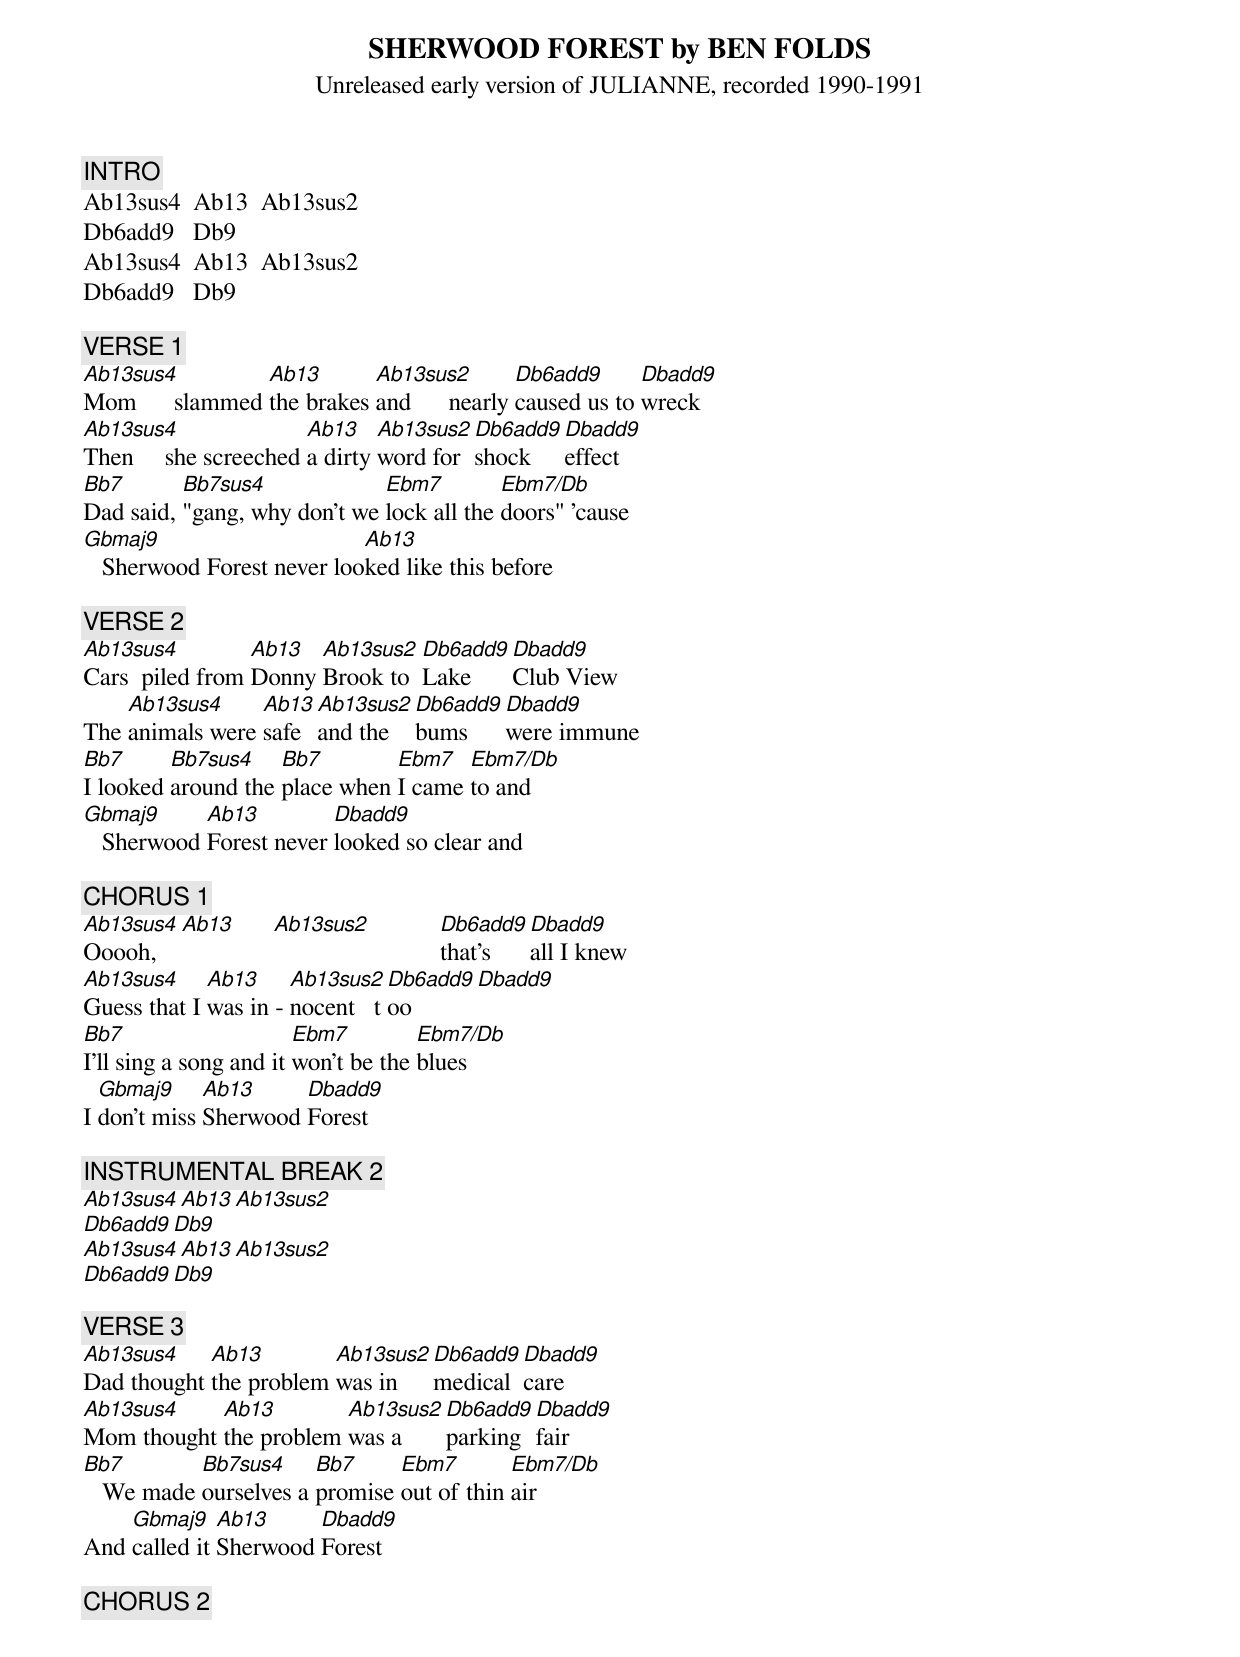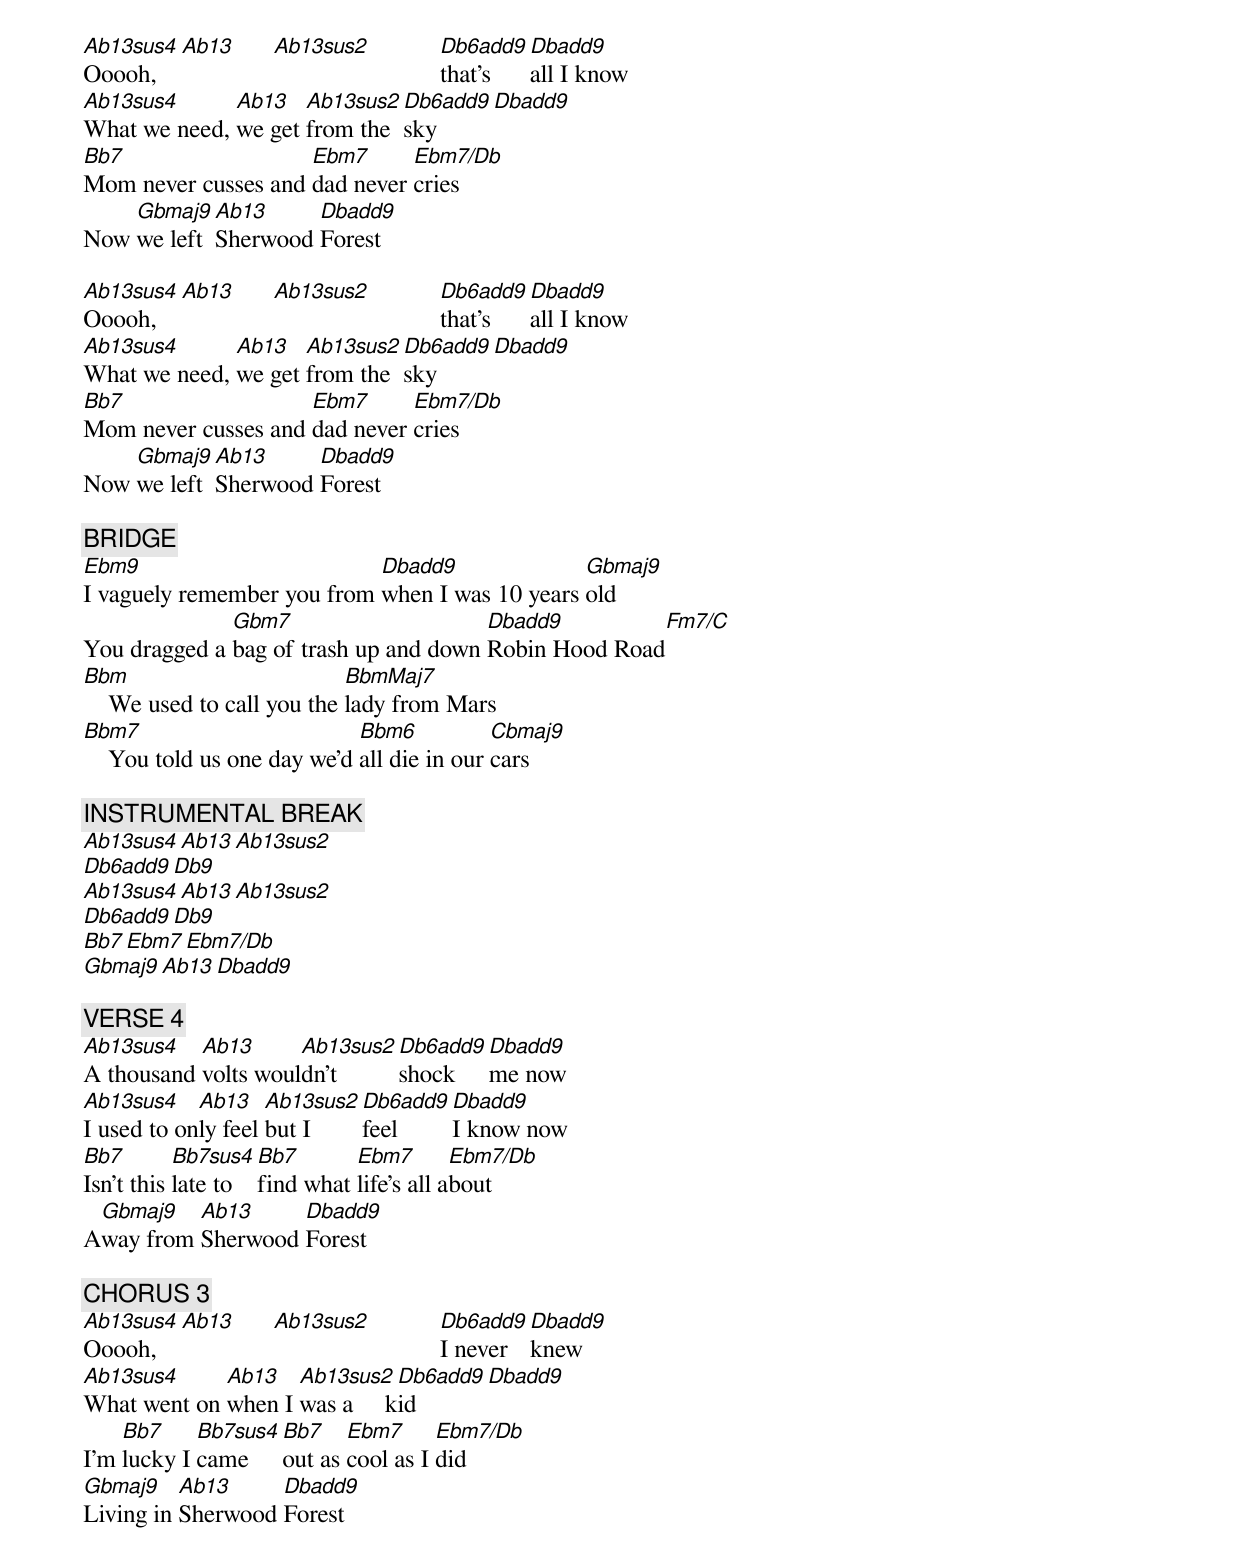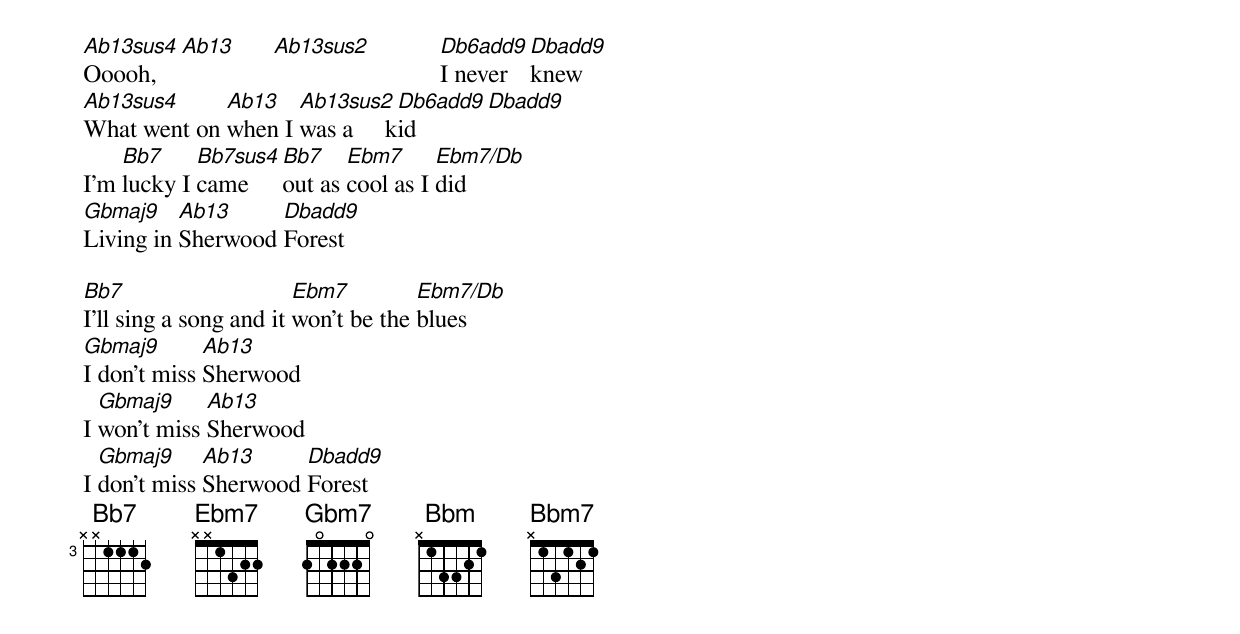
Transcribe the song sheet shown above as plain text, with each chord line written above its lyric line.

SHERWOOD FOREST by BEN FOLDS
Unreleased early version of JULIANNE, recorded 1990-1991

[INTRO]
Ab13sus4  Ab13  Ab13sus2
Db6add9   Db9
Ab13sus4  Ab13  Ab13sus2
Db6add9   Db9

[VERSE 1]
Ab13sus4         Ab13       Ab13sus2        Db6add9      Dbadd9
Mom      slammed the brakes and      nearly caused us to wreck
Ab13sus4               Ab13    Ab13sus2  Db6add9  Dbadd9
Then     she screeched a dirty word for  shock    effect
Bb7       Bb7sus4             Ebm7         Ebm7/Db
Dad said, "gang, why don't we lock all the doors" 'cause
Gbmaj9                      Ab13
   Sherwood Forest never looked like this before

[VERSE 2]
Ab13sus4         Ab13  Ab13sus2  Db6add9  Dbadd9
Cars  piled from Donny Brook to  Lake     Club View
    Ab13sus4     Ab13  Ab13sus2   Db6add9   Dbadd9
The animals were safe  and the    bums      were immune
Bb7      Bb7sus4    Bb7        Ebm7   Ebm7/Db
I looked around the place when I came to and
Gbmaj9      Ab13         Dbadd9
   Sherwood Forest never looked so clear and

[CHORUS 1]
Ab13sus4  Ab13  Ab13sus2   Db6add9  Dbadd9
Ooooh,                     that's   all I knew
Ab13sus4     Ab13     Ab13sus2  Db6add9  Dbadd9
Guess that I was in - nocent   too
Bb7                     Ebm7         Ebm7/Db
I'll sing a song and it won't be the blues
  Gbmaj9     Ab13     Dbadd9
I don't miss Sherwood Forest

[INSTRUMENTAL BREAK 2]
Ab13sus4  Ab13  Ab13sus2
Db6add9   Db9
Ab13sus4  Ab13  Ab13sus2
Db6add9   Db9

[VERSE 3]
Ab13sus4    Ab13        Ab13sus2  Db6add9  Dbadd9
Dad thought the problem was in    medical  care
Ab13sus4    Ab13        Ab13sus2  Db6add9  Dbadd9
Mom thought the problem was a     parking  fair
Bb7        Bb7sus4     Bb7     Ebm7        Ebm7/Db
   We made ourselves a promise out of thin air
    Gbmaj9    Ab13     Dbadd9
And called it Sherwood Forest

[CHORUS 2]
Ab13sus4  Ab13  Ab13sus2   Db6add9  Dbadd9
Ooooh,                     that's   all I know
Ab13sus4      Ab13   Ab13sus2  Db6add9  Dbadd9
What we need, we get from the  sky
Bb7                  Ebm7      Ebm7/Db
Mom never cusses and dad never cries
    Gbmaj9  Ab13     Dbadd9
Now we left Sherwood Forest

Ab13sus4  Ab13  Ab13sus2   Db6add9  Dbadd9
Ooooh,                     that's   all I know
Ab13sus4      Ab13   Ab13sus2  Db6add9  Dbadd9
What we need, we get from the  sky
Bb7                  Ebm7      Ebm7/Db
Mom never cusses and dad never cries
    Gbmaj9  Ab13     Dbadd9
Now we left Sherwood Forest

[BRIDGE]
Ebm9                        Dbadd9              Gbmaj9
I vaguely remember you from when I was 10 years old
              Gbm7                     Dbadd9          Fm7/C
You dragged a bag of trash up and down Robin Hood Road
Bbm                         BbmMaj7
    We used to call you the lady from Mars
Bbm7                         Bbm6           Cbmaj9
    You told us one day we'd all die in our cars

[INSTRUMENTAL BREAK]
Ab13sus4  Ab13  Ab13sus2
Db6add9   Db9
Ab13sus4  Ab13  Ab13sus2
Db6add9   Db9
Bb7       Ebm7  Ebm7/Db
Gbmaj9    Ab13  Dbadd9

[VERSE 4]
Ab13sus4   Ab13      Ab13sus2  Db6add9  Dbadd9
A thousand volts wouldn't      shock    me now
Ab13sus4    Ab13    Ab13sus2  Db6add9  Dbadd9
I used to only feel but I     feel     I know now
Bb7        Bb7sus4  Bb7       Ebm7        Ebm7/Db
Isn't this late to  find what life's all about
 Gbmaj9   Ab13     Dbadd9
Away from Sherwood Forest

[CHORUS 3]
Ab13sus4  Ab13  Ab13sus2   Db6add9  Dbadd9
Ooooh,                     I never  knew
Ab13sus4     Ab13   Ab13sus2   Db6add9  Dbadd9
What went on when I was a     kid
    Bb7     Bb7sus4  Bb7    Ebm7      Ebm7/Db
I'm lucky I came     out as cool as I did
Gbmaj9    Ab13     Dbadd9
Living in Sherwood Forest

Ab13sus4  Ab13  Ab13sus2   Db6add9  Dbadd9
Ooooh,                     I never  knew
Ab13sus4     Ab13   Ab13sus2   Db6add9  Dbadd9
What went on when I was a     kid
    Bb7     Bb7sus4  Bb7    Ebm7      Ebm7/Db
I'm lucky I came     out as cool as I did
Gbmaj9    Ab13     Dbadd9
Living in Sherwood Forest

Bb7                     Ebm7         Ebm7/Db
I'll sing a song and it won't be the blues
Gbmaj9       Ab13
I don't miss Sherwood
  Gbmaj9     Ab13
I won't miss Sherwood
  Gbmaj9     Ab13     Dbadd9
I don't miss Sherwood Forest
